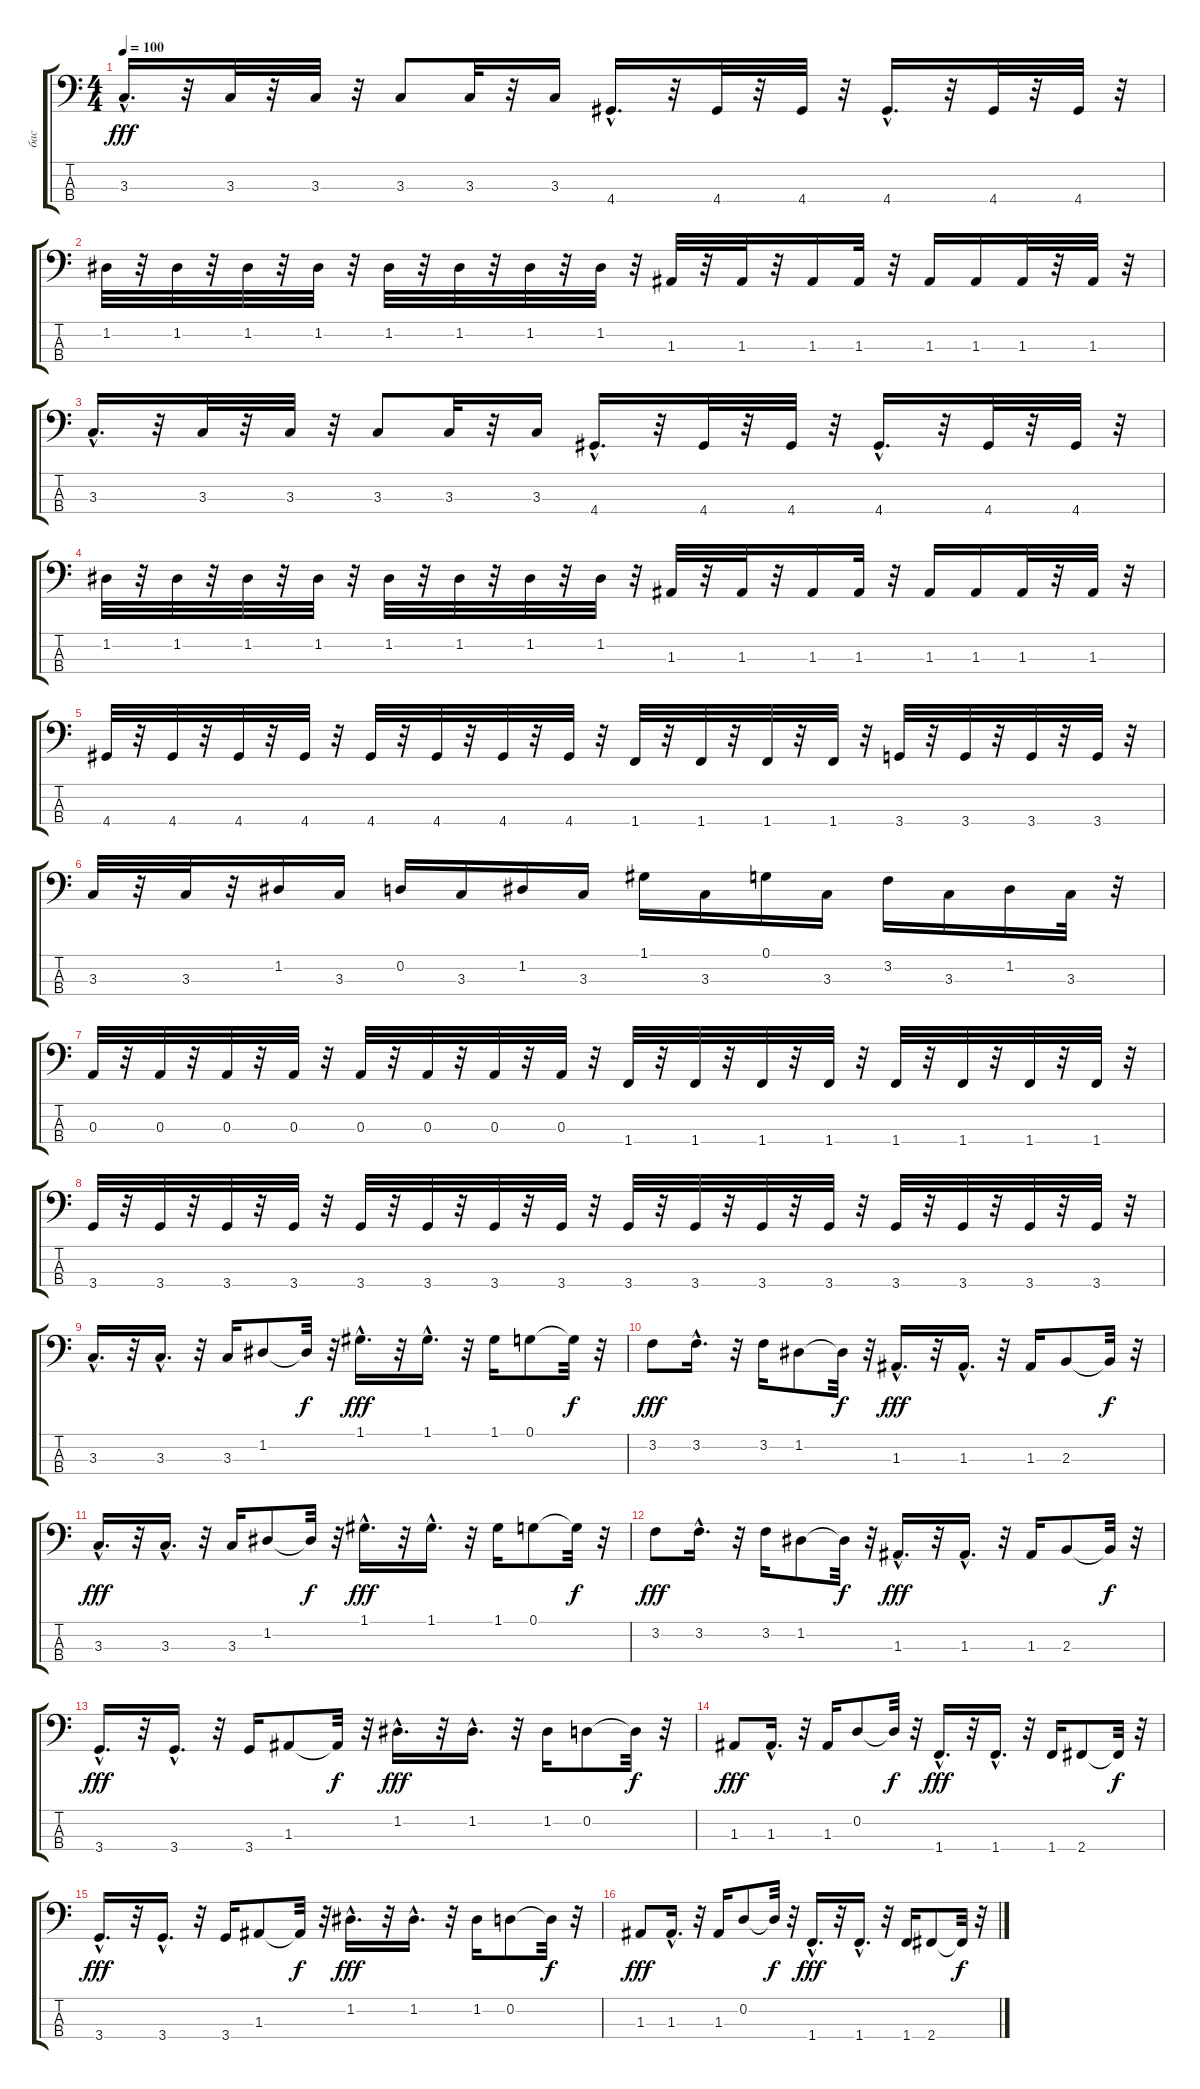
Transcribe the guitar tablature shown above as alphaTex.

\track ("бас" "бас") {instrument electricbasspick}
\staff {score tabs}
\tuning (G2 D2 A1 E1) {hide}
\ts (4 4)
\tempo 100
\clef f4
\ks c
3.3{hac}.16{d dy fff} r.32 3.3.32 r.32 3.3.32 r.32 3.3.8 3.3.32 r.32 3.3.16 4.4{hac}.16{d} r.32 4.4.32 r.32 4.4.32 r.32 4.4{hac}.16{d} r.32 4.4.32 r.32 4.4.32 r.32 |
1.2.32 r.32 1.2.32 r.32 1.2.32 r.32 1.2.32 r.32 1.2.32 r.32 1.2.32 r.32 1.2.32 r.32 1.2.32 r.32 1.3.32 r.32 1.3.32 r.32 1.3.16 1.3.32 r.32 1.3.16 1.3.16 1.3.32 r.32 1.3.32 r.32 |
3.3{hac}.16{d} r.32 3.3.32 r.32 3.3.32 r.32 3.3.8 3.3.32 r.32 3.3.16 4.4{hac}.16{d} r.32 4.4.32 r.32 4.4.32 r.32 4.4{hac}.16{d} r.32 4.4.32 r.32 4.4.32 r.32 |
1.2.32 r.32 1.2.32 r.32 1.2.32 r.32 1.2.32 r.32 1.2.32 r.32 1.2.32 r.32 1.2.32 r.32 1.2.32 r.32 1.3.32 r.32 1.3.32 r.32 1.3.16 1.3.32 r.32 1.3.16 1.3.16 1.3.32 r.32 1.3.32 r.32 |
4.4.32 r.32 4.4.32 r.32 4.4.32 r.32 4.4.32 r.32 4.4.32 r.32 4.4.32 r.32 4.4.32 r.32 4.4.32 r.32 1.4.32 r.32 1.4.32 r.32 1.4.32 r.32 1.4.32 r.32 3.4.32 r.32 3.4.32 r.32 3.4.32 r.32 3.4.32 r.32 |
3.3.32 r.32 3.3.32 r.32 1.2.16 3.3.16 0.2.16 3.3.16 1.2.16 3.3.16 1.1.16 3.3.16 0.1.16 3.3.16 3.2.16 3.3.16 1.2.16 3.3.32 r.32 |
0.3.32 r.32 0.3.32 r.32 0.3.32 r.32 0.3.32 r.32 0.3.32 r.32 0.3.32 r.32 0.3.32 r.32 0.3.32 r.32 1.4.32 r.32 1.4.32 r.32 1.4.32 r.32 1.4.32 r.32 1.4.32 r.32 1.4.32 r.32 1.4.32 r.32 1.4.32 r.32 |
3.4.32 r.32 3.4.32 r.32 3.4.32 r.32 3.4.32 r.32 3.4.32 r.32 3.4.32 r.32 3.4.32 r.32 3.4.32 r.32 3.4.32 r.32 3.4.32 r.32 3.4.32 r.32 3.4.32 r.32 3.4.32 r.32 3.4.32 r.32 3.4.32 r.32 3.4.32 r.32 |
3.3{hac}.16{d} r.32 3.3{hac}.16{d} r.32 3.3.16 1.2.8 1.2{t}.32{dy f} r.32 1.1{hac}.16{d dy fff} r.32 1.1{hac}.16{d} r.32 1.1.16 0.1.8 0.1{t}.32{dy f} r.32 |
3.2.8{dy fff} 3.2{hac}.16{d} r.32 3.2.16 1.2.8 1.2{t}.32{dy f} r.32 1.3{hac}.16{d dy fff} r.32 1.3{hac}.16{d} r.32 1.3.16 2.3.8 2.3{t}.32{dy f} r.32 |
3.3{hac}.16{d dy fff} r.32 3.3{hac}.16{d} r.32 3.3.16 1.2.8 1.2{t}.32{dy f} r.32 1.1{hac}.16{d dy fff} r.32 1.1{hac}.16{d} r.32 1.1.16 0.1.8 0.1{t}.32{dy f} r.32 |
3.2.8{dy fff} 3.2{hac}.16{d} r.32 3.2.16 1.2.8 1.2{t}.32{dy f} r.32 1.3{hac}.16{d dy fff} r.32 1.3{hac}.16{d} r.32 1.3.16 2.3.8 2.3{t}.32{dy f} r.32 |
3.4{hac}.16{d dy fff} r.32 3.4{hac}.16{d} r.32 3.4.16 1.3.8 1.3{t}.32{dy f} r.32 1.2{hac}.16{d dy fff} r.32 1.2{hac}.16{d} r.32 1.2.16 0.2.8 0.2{t}.32{dy f} r.32 |
1.3.8{dy fff} 1.3{hac}.16{d} r.32 1.3.16 0.2.8 0.2{t}.32{dy f} r.32 1.4{hac}.16{d dy fff} r.32 1.4{hac}.16{d} r.32 1.4.16 2.4.8 2.4{t}.32{dy f} r.32 |
3.4{hac}.16{d dy fff} r.32 3.4{hac}.16{d} r.32 3.4.16 1.3.8 1.3{t}.32{dy f} r.32 1.2{hac}.16{d dy fff} r.32 1.2{hac}.16{d} r.32 1.2.16 0.2.8 0.2{t}.32{dy f} r.32 |
1.3.8{dy fff} 1.3{hac}.16{d} r.32 1.3.16 0.2.8 0.2{t}.32{dy f} r.32 1.4{hac}.16{d dy fff} r.32 1.4{hac}.16{d} r.32 1.4.16 2.4.8 2.4{t}.32{dy f} r.32
